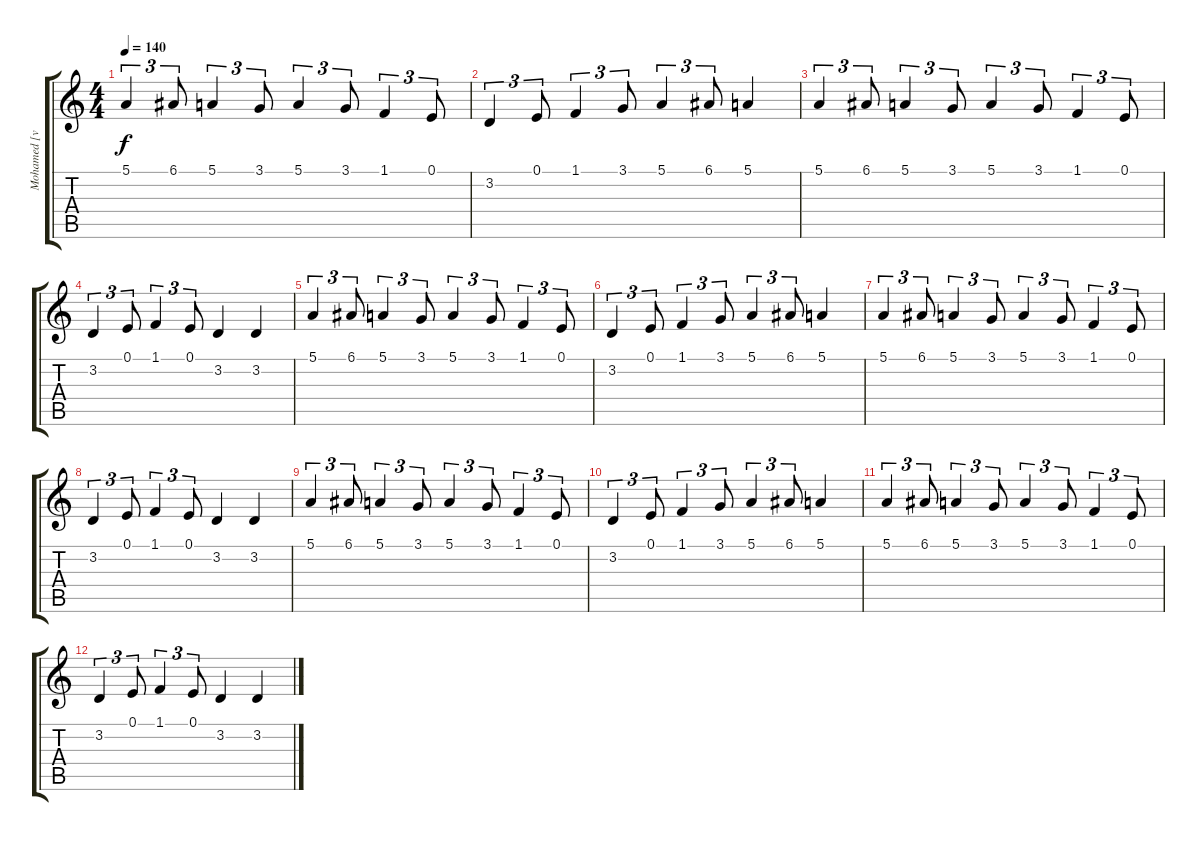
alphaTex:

\track ("Mohamed [vioin]" "Mohamed [v") {instrument violin}
\staff {score tabs}
\tuning (E4 B3 G3 D3 A2 E2) {hide}
\ts (4 4)
\tempo 140
\clef g2
\ks c
5.1.4{tu (3 2) dy f} 6.1.8{tu (3 2)} 5.1.4{tu (3 2)} 3.1.8{tu (3 2)} 5.1.4{tu (3 2)} 3.1.8{tu (3 2)} 1.1.4{tu (3 2)} 0.1.8{tu (3 2)} |
3.2.4{tu (3 2)} 0.1.8{tu (3 2)} 1.1.4{tu (3 2)} 3.1.8{tu (3 2)} 5.1.4{tu (3 2)} 6.1.8{tu (3 2)} 5.1.4 |
5.1.4{tu (3 2)} 6.1.8{tu (3 2)} 5.1.4{tu (3 2)} 3.1.8{tu (3 2)} 5.1.4{tu (3 2)} 3.1.8{tu (3 2)} 1.1.4{tu (3 2)} 0.1.8{tu (3 2)} |
3.2.4{tu (3 2)} 0.1.8{tu (3 2)} 1.1.4{tu (3 2)} 0.1.8{tu (3 2)} 3.2.4 3.2.4 |
5.1.4{tu (3 2)} 6.1.8{tu (3 2)} 5.1.4{tu (3 2)} 3.1.8{tu (3 2)} 5.1.4{tu (3 2)} 3.1.8{tu (3 2)} 1.1.4{tu (3 2)} 0.1.8{tu (3 2)} |
3.2.4{tu (3 2)} 0.1.8{tu (3 2)} 1.1.4{tu (3 2)} 3.1.8{tu (3 2)} 5.1.4{tu (3 2)} 6.1.8{tu (3 2)} 5.1.4 |
5.1.4{tu (3 2)} 6.1.8{tu (3 2)} 5.1.4{tu (3 2)} 3.1.8{tu (3 2)} 5.1.4{tu (3 2)} 3.1.8{tu (3 2)} 1.1.4{tu (3 2)} 0.1.8{tu (3 2)} |
3.2.4{tu (3 2)} 0.1.8{tu (3 2)} 1.1.4{tu (3 2)} 0.1.8{tu (3 2)} 3.2.4 3.2.4 |
5.1.4{tu (3 2)} 6.1.8{tu (3 2)} 5.1.4{tu (3 2)} 3.1.8{tu (3 2)} 5.1.4{tu (3 2)} 3.1.8{tu (3 2)} 1.1.4{tu (3 2)} 0.1.8{tu (3 2)} |
3.2.4{tu (3 2)} 0.1.8{tu (3 2)} 1.1.4{tu (3 2)} 3.1.8{tu (3 2)} 5.1.4{tu (3 2)} 6.1.8{tu (3 2)} 5.1.4 |
5.1.4{tu (3 2)} 6.1.8{tu (3 2)} 5.1.4{tu (3 2)} 3.1.8{tu (3 2)} 5.1.4{tu (3 2)} 3.1.8{tu (3 2)} 1.1.4{tu (3 2)} 0.1.8{tu (3 2)} |
3.2.4{tu (3 2)} 0.1.8{tu (3 2)} 1.1.4{tu (3 2)} 0.1.8{tu (3 2)} 3.2.4 3.2.4
